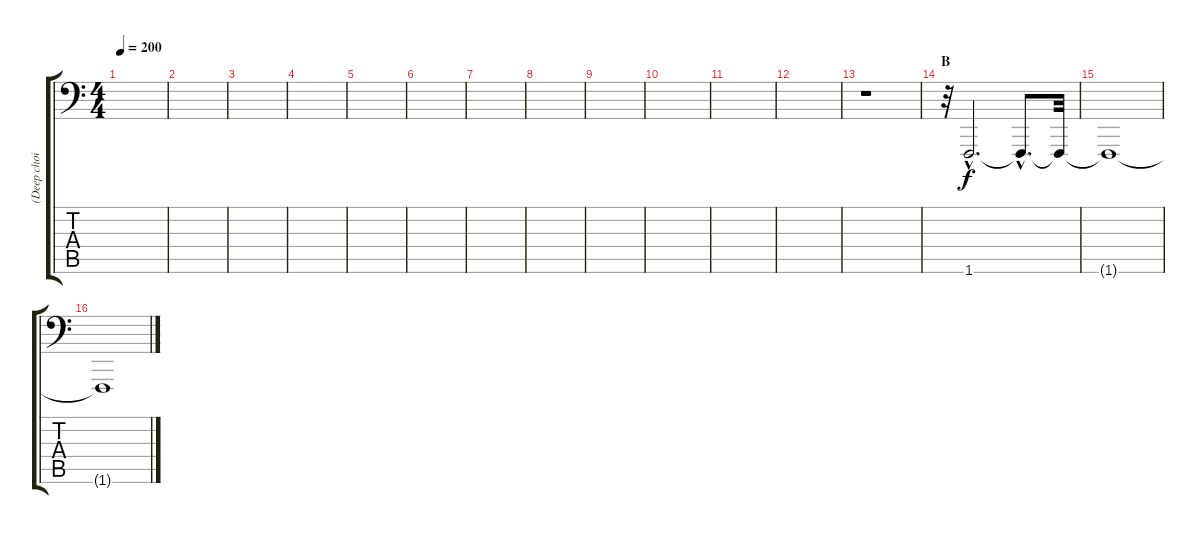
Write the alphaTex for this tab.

\track ("(Deep choir stereo effect)" "(Deep choi") {instrument choiraahs}
\staff {score tabs}
\tuning (E4 B3 G3 D3 A2 E1) {hide}
\ts (4 4)
\tempo 200
\clef f4
\ks c
|
|
|
|
|
|
|
|
|
|
|
|
r.1 |
\section ("" "B")
r.32 1.6{hac}.2{d} 1.6{hac t}.8{d} 1.6{t}.32 |
1.6{t}.1 |
1.6{t}.1
